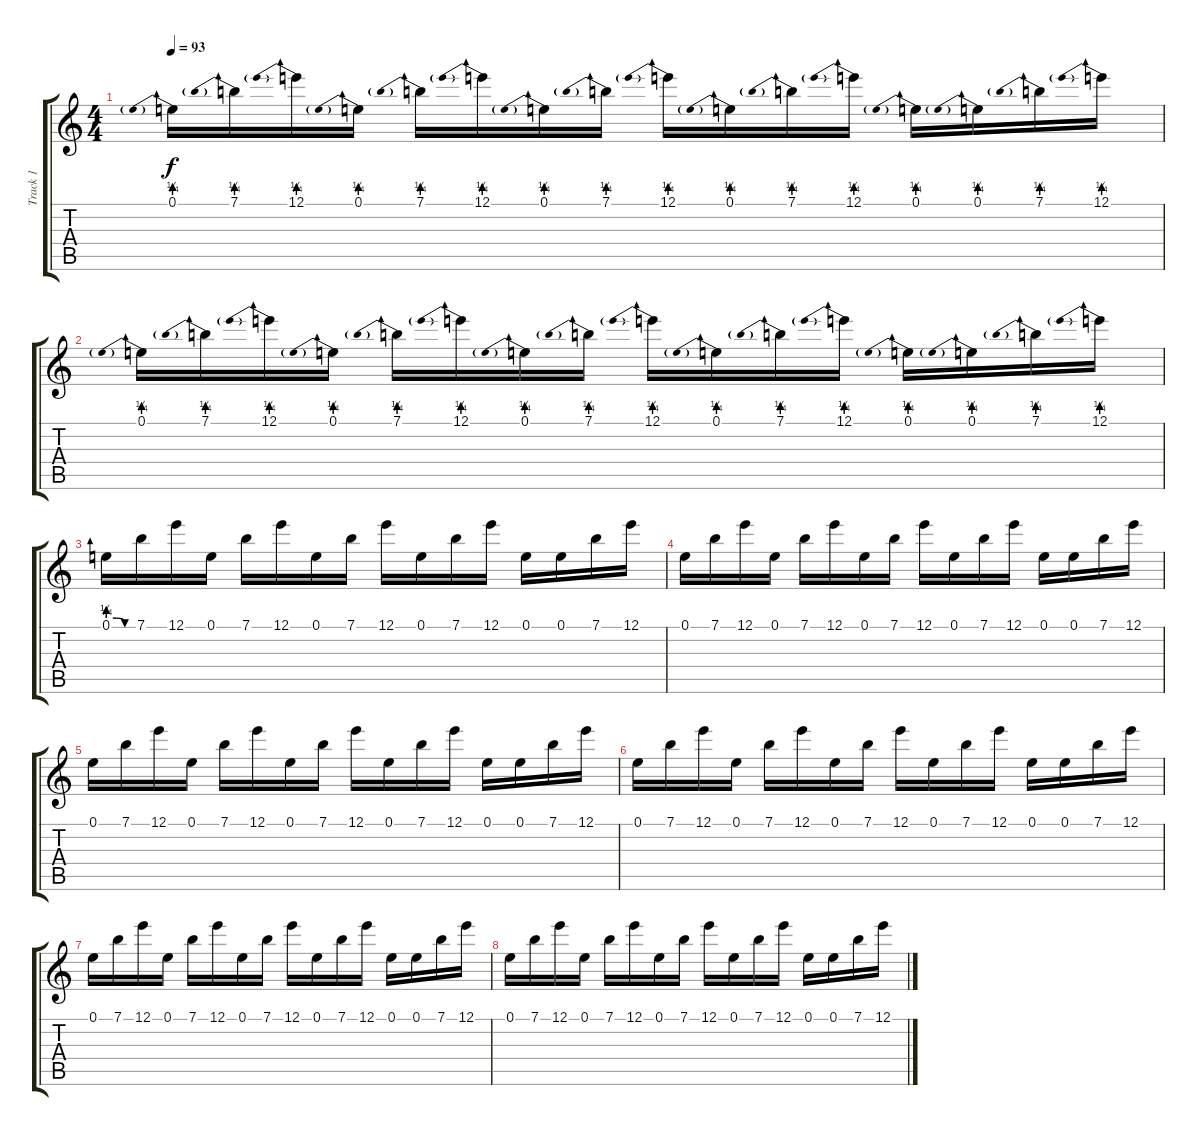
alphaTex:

\track ("Track 1" "Track 1") {instrument distortionguitar}
\staff {score tabs}
\tuning (E4 B3 G3 D3 A2 E2) {hide}
\ts (4 4)
\tempo 93
\clef g2
\ks c
0.1{be (prebend 0 1 60 1)}.16{dy f instrument distortionguitar} 7.1{be (prebend 0 1 60 1)}.16 12.1{be (prebend 0 1 60 1)}.16 0.1{be (prebend 0 1 60 1)}.16 7.1{be (prebend 0 1 60 1)}.16 12.1{be (prebend 0 1 60 1)}.16 0.1{be (prebend 0 1 60 1)}.16 7.1{be (prebend 0 1 60 1)}.16 12.1{be (prebend 0 1 60 1)}.16 0.1{be (prebend 0 1 60 1)}.16 7.1{be (prebend 0 1 60 1)}.16 12.1{be (prebend 0 1 60 1)}.16 0.1{be (prebend 0 1 60 1)}.16 0.1{be (prebend 0 1 60 1)}.16 7.1{be (prebend 0 1 60 1)}.16 12.1{be (prebend 0 1 60 1)}.16 |
0.1{be (prebend 0 1 60 1)}.16 7.1{be (prebend 0 1 60 1)}.16 12.1{be (prebend 0 1 60 1)}.16 0.1{be (prebend 0 1 60 1)}.16 7.1{be (prebend 0 1 60 1)}.16 12.1{be (prebend 0 1 60 1)}.16 0.1{be (prebend 0 1 60 1)}.16 7.1{be (prebend 0 1 60 1)}.16 12.1{be (prebend 0 1 60 1)}.16 0.1{be (prebend 0 1 60 1)}.16 7.1{be (prebend 0 1 60 1)}.16 12.1{be (prebend 0 1 60 1)}.16 0.1{be (prebend 0 1 60 1)}.16 0.1{be (prebend 0 1 60 1)}.16 7.1{be (prebend 0 1 60 1)}.16 12.1{be (prebend 0 1 60 1)}.16 |
0.1{be (custom 0 1 20 1 40 0 60 0)}.16 7.1.16 12.1.16 0.1.16 7.1.16 12.1.16 0.1.16 7.1.16 12.1.16 0.1.16 7.1.16 12.1.16 0.1.16 0.1.16 7.1.16 12.1.16 |
0.1.16 7.1.16 12.1.16 0.1.16 7.1.16 12.1.16 0.1.16 7.1.16 12.1.16 0.1.16 7.1.16 12.1.16 0.1.16 0.1.16 7.1.16 12.1.16 |
\section ("" "")
0.1.16 7.1.16 12.1.16 0.1.16 7.1.16 12.1.16 0.1.16 7.1.16 12.1.16 0.1.16 7.1.16 12.1.16 0.1.16 0.1.16 7.1.16 12.1.16 |
0.1.16 7.1.16 12.1.16 0.1.16 7.1.16 12.1.16 0.1.16 7.1.16 12.1.16 0.1.16 7.1.16 12.1.16 0.1.16 0.1.16 7.1.16 12.1.16 |
0.1.16 7.1.16 12.1.16 0.1.16 7.1.16 12.1.16 0.1.16 7.1.16 12.1.16 0.1.16 7.1.16 12.1.16 0.1.16 0.1.16 7.1.16 12.1.16 |
0.1.16 7.1.16 12.1.16 0.1.16 7.1.16 12.1.16 0.1.16 7.1.16 12.1.16 0.1.16 7.1.16 12.1.16 0.1.16 0.1.16 7.1.16 12.1.16
